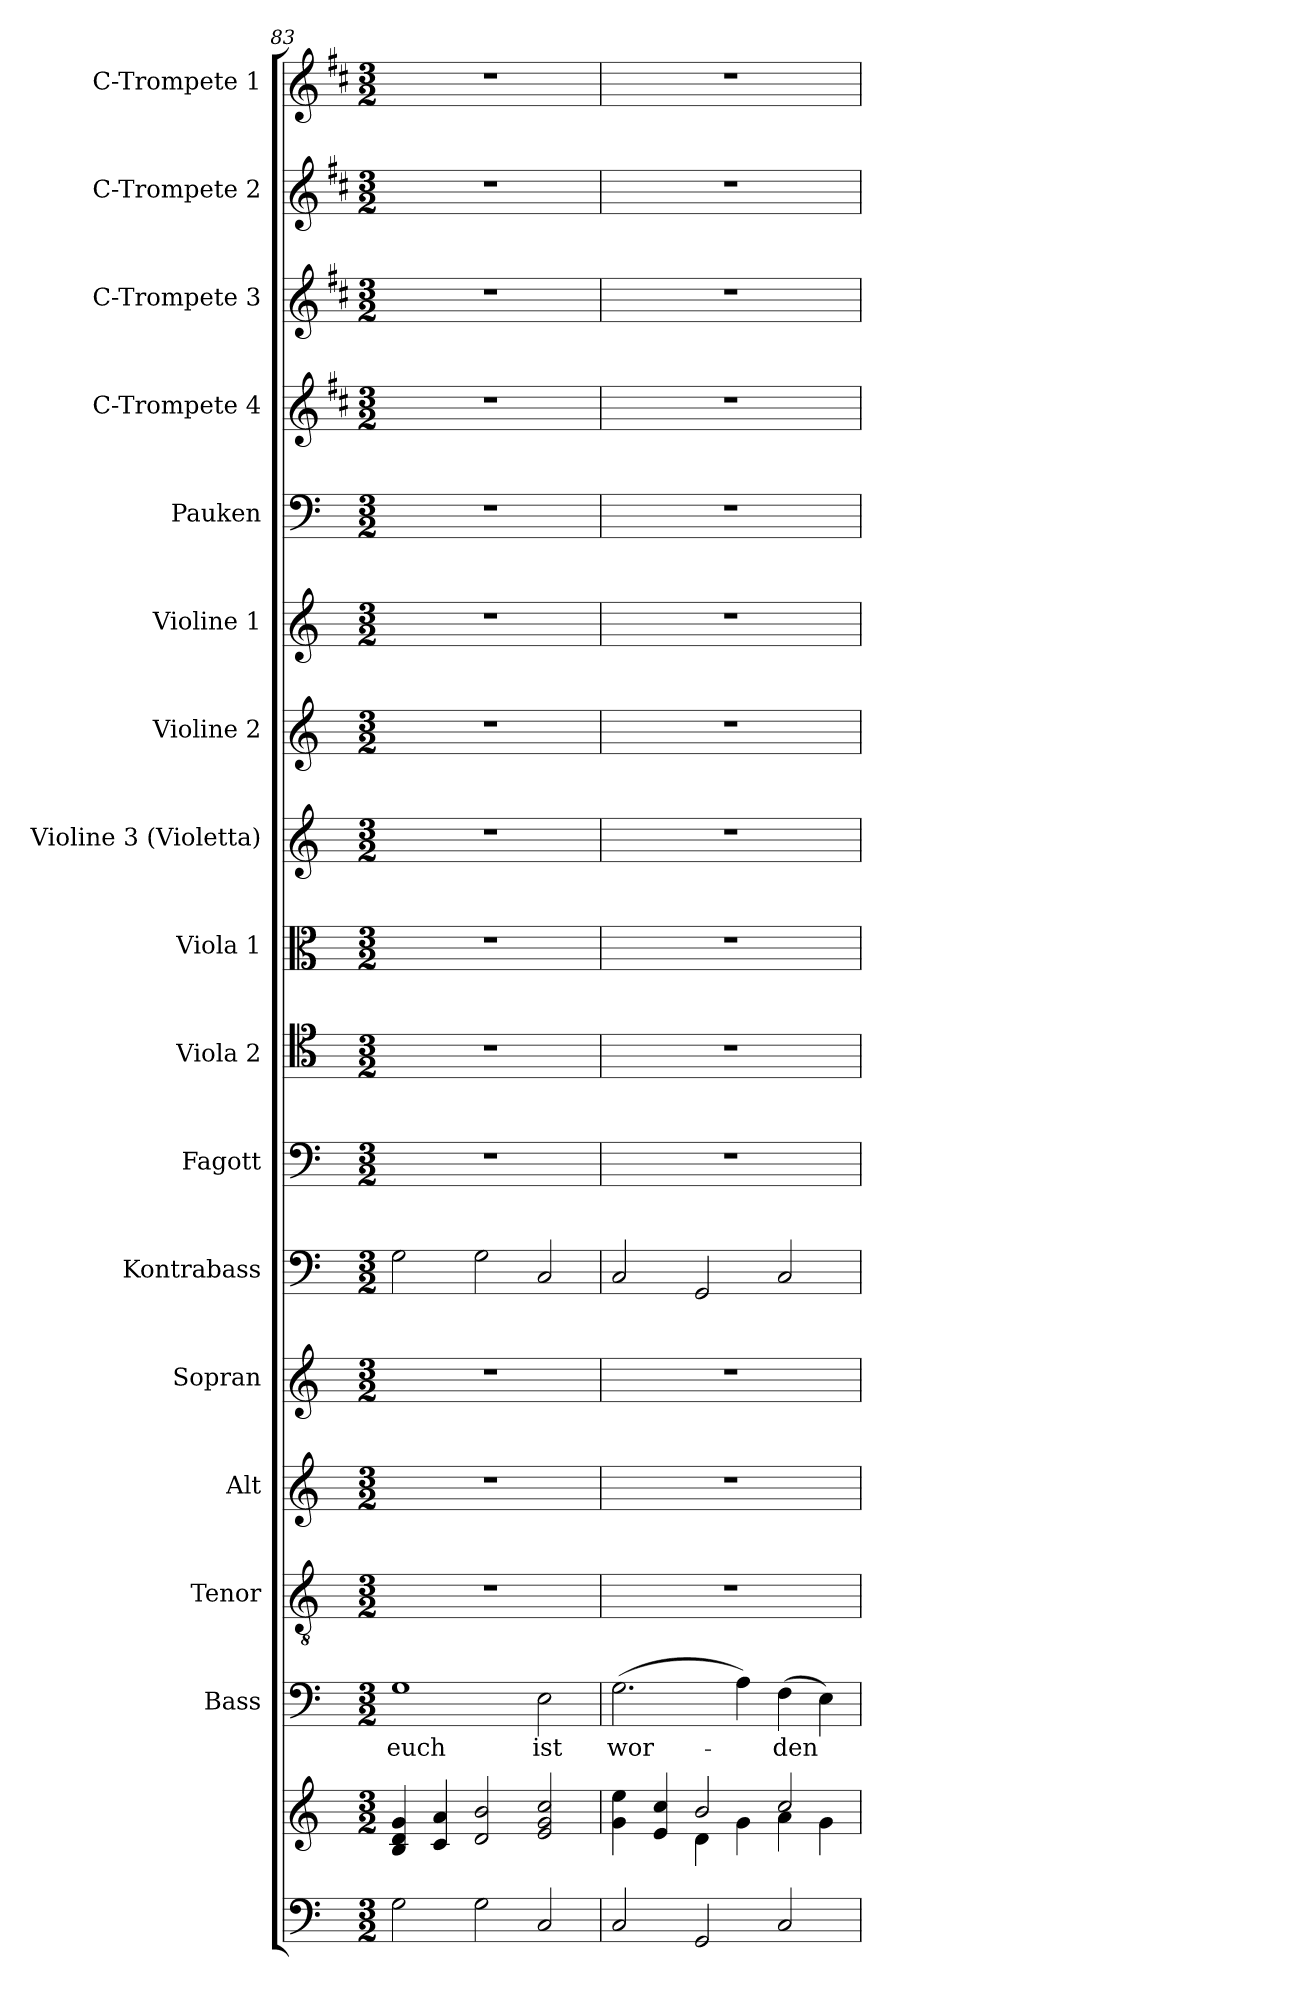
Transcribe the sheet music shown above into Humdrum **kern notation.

**kern	**kern	**kern	**text	**kern	**kern	**kern	**kern	**kern	**kern	**kern	**kern	**kern	**kern	**kern	**kern	**kern	**kern	**kern
*part17	*part17	*part16	*part16	*part15	*part14	*part13	*part12	*part11	*part10	*part9	*part8	*part7	*part6	*part5	*part4	*part3	*part2	*part1
*staff18	*staff17	*staff16	*staff16	*staff15	*staff14	*staff13	*staff12	*staff11	*staff10	*staff9	*staff8	*staff7	*staff6	*staff5	*staff4	*staff3	*staff2	*staff1
*	*	*I"Bass	*	*I"Tenor	*I"Alt	*I"Sopran	*I"Kontrabass	*I"Fagott	*I"Viola 2	*I"Viola 1	*I"Violine 3 (Violetta)	*I"Violine 2	*I"Violine 1	*I"Pauken	*I"C-Trompete 4	*I"C-Trompete 3	*I"C-Trompete 2	*I"C-Trompete 1
*	*	*I'B.	*	*I'T.	*I'A.	*I'S.	*I'Kb.	*I'Fg.	*I'Vla. 2	*I'Vla. 1	*I'Vl. 3	*I'Vl. 2	*I'Vl. 1	*I'Pk.	*I'C Trp. 4	*I'C Trp. 3	*I'C Trp. 2	*I'C Trp. 1
*clefF4	*clefG2	*clefF4	*	*clefGv2	*clefG2	*clefG2	*clefF4	*clefF4	*clefC4	*clefC3	*clefG2	*clefG2	*clefG2	*clefF4	*clefG2	*clefG2	*clefG2	*clefG2
*	*	*	*	*	*	*	*ITrd7c12	*	*	*	*	*	*	*	*ITrd1c2	*ITrd1c2	*ITrd1c2	*ITrd1c2
*k[]	*k[]	*k[]	*	*k[]	*k[]	*k[]	*k[]	*k[]	*k[]	*k[]	*k[]	*k[]	*k[]	*k[]	*k[]	*k[]	*k[]	*k[]
*C:	*C:	*C:	*	*C:	*C:	*C:	*C:	*C:	*C:	*C:	*C:	*C:	*C:	*C:	*C:	*C:	*C:	*C:
*M3/2	*M3/2	*M3/2	*	*M3/2	*M3/2	*M3/2	*M3/2	*M3/2	*M3/2	*M3/2	*M3/2	*M3/2	*M3/2	*M3/2	*M3/2	*M3/2	*M3/2	*M3/2
=83	=83	=83	=83	=83	=83	=83	=83	=83	=83	=83	=83	=83	=83	=83	=83	=83	=83	=83
!	!	!	!LO:LY:b	!	!	!	!	!	!	!	!	!	!	!	!	!	!	!
2G\	4B/ 4d/ 4g/	1G	euch	1.r	1.r	1.r	2GG\	1.r	1.r	1.r	1.r	1.r	1.r	1.r	1.r	1.r	1.r	1.r
.	4c/ 4a/	.	.	.	.	.	.	.	.	.	.	.	.	.	.	.	.	.
2G\	2d/ 2b/	.	.	.	.	.	2GG\	.	.	.	.	.	.	.	.	.	.	.
!	!	!	!LO:LY:b	!	!	!	!	!	!	!	!	!	!	!	!	!	!	!
2C/	2e/ 2g/ 2cc/	2E\	ist	.	.	.	2CC/	.	.	.	.	.	.	.	.	.	.	.
=84	=84	=84	=84	=84	=84	=84	=84	=84	=84	=84	=84	=84	=84	=84	=84	=84	=84	=84
*	*^	*	*	*	*	*	*	*	*	*	*	*	*	*	*	*	*	*
!	!	!	!	!LO:LY:b	!	!	!	!	!	!	!	!	!	!	!	!	!	!	!
2C/	4g\ 4ee\	2ryy	(>2.G\	wor-	1.r	1.r	1.r	2CC/	1.r	1.r	1.r	1.r	1.r	1.r	1.r	1.r	1.r	1.r	1.r
.	4e/ 4cc/	.	.	.	.	.	.	.	.	.	.	.	.	.	.	.	.	.	.
2GG/	2b/	4d\	.	.	.	.	.	2GGG/	.	.	.	.	.	.	.	.	.	.	.
.	.	4g\	4A\)	.	.	.	.	.	.	.	.	.	.	.	.	.	.	.	.
!	!	!	!	!LO:LY:b	!	!	!	!	!	!	!	!	!	!	!	!	!	!	!
2C/	2cc/	4a\	(>4F\	-den	.	.	.	2CC/	.	.	.	.	.	.	.	.	.	.	.
.	.	4g\	4E\)	.	.	.	.	.	.	.	.	.	.	.	.	.	.	.	.
*	*v	*v	*	*	*	*	*	*	*	*	*	*	*	*	*	*	*	*	*
=	=	=	=	=	=	=	=	=	=	=	=	=	=	=	=	=	=	=
*-	*-	*-	*-	*-	*-	*-	*-	*-	*-	*-	*-	*-	*-	*-	*-	*-	*-	*-
